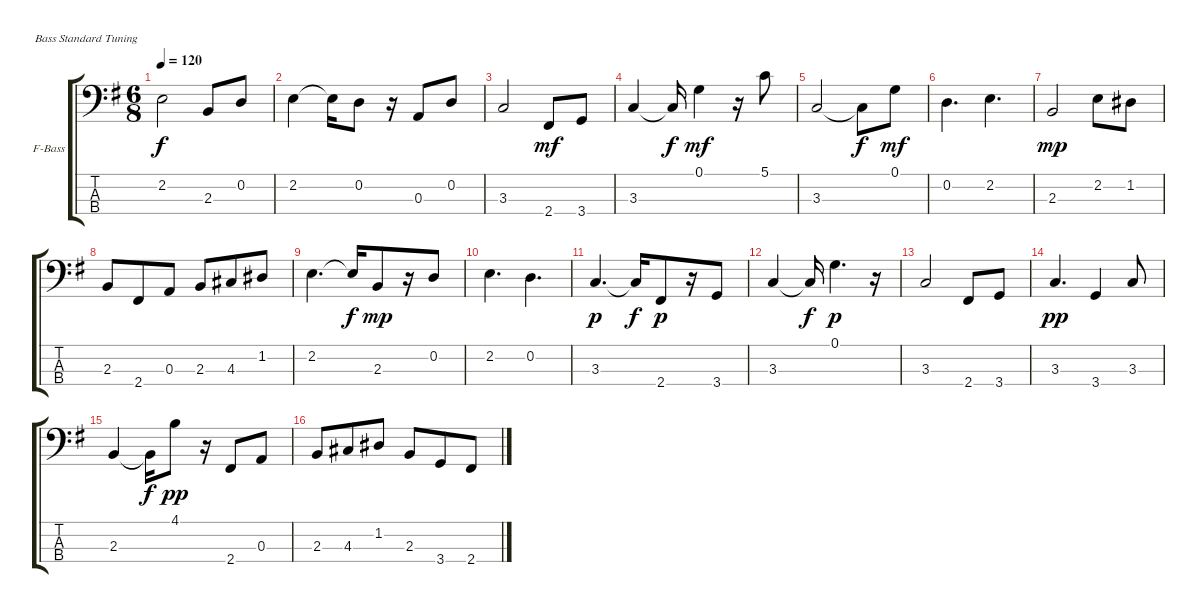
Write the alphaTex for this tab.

\bracketExtendMode groupsimilarinstruments
\firstSystemTrackNameOrientation horizontal
\otherSystemsTrackNameOrientation horizontal
\track ("Bass" "F-Bass") {instrument fretlessbass}
\staff {score tabs}
\tuning (G2 D2 A1 E1)
\ts (6 8)
\tempo 120
\clef f4
\ks eminor
2.2.2{dy f} 2.3.8 0.2.8 |
2.2.4 2.2{t}.16 0.2.8 r.16 0.3.8 0.2.8 |
3.3.2 2.4.8{dy mf} 3.4.8 |
3.3.4 3.3{t}.16{dy f} 0.1.4{dy mf} r.16 5.1.8 |
3.3.2 3.3{t}.8{dy f} 0.1.8{dy mf} |
0.2.4{d} 2.2.4{d} |
2.3.2{dy mp} 2.2.8 1.2.8 |
2.3.8 2.4.8 0.3.8 2.3.8 4.3.8 1.2.8 |
2.2.4{d} 2.2{t}.16{dy f} 2.3.8{dy mp} r.16 0.2.8 |
2.2.4{d} 0.2.4{d} |
3.3.4{d dy p} 3.3{t}.16{dy f} 2.4.8{dy p} r.16 3.4.8 |
3.3.4 3.3{t}.16{dy f} 0.1.4{d dy p} r.16 |
3.3.2 2.4.8 3.4.8 |
3.3.4{d dy pp} 3.4.4 3.3.8 |
2.3.4 2.3{t}.16{dy f} 4.1.8{dy pp} r.16 2.4.8 0.3.8 |
2.3.8 4.3.8 1.2.8 2.3.8 3.4.8 2.4.8
